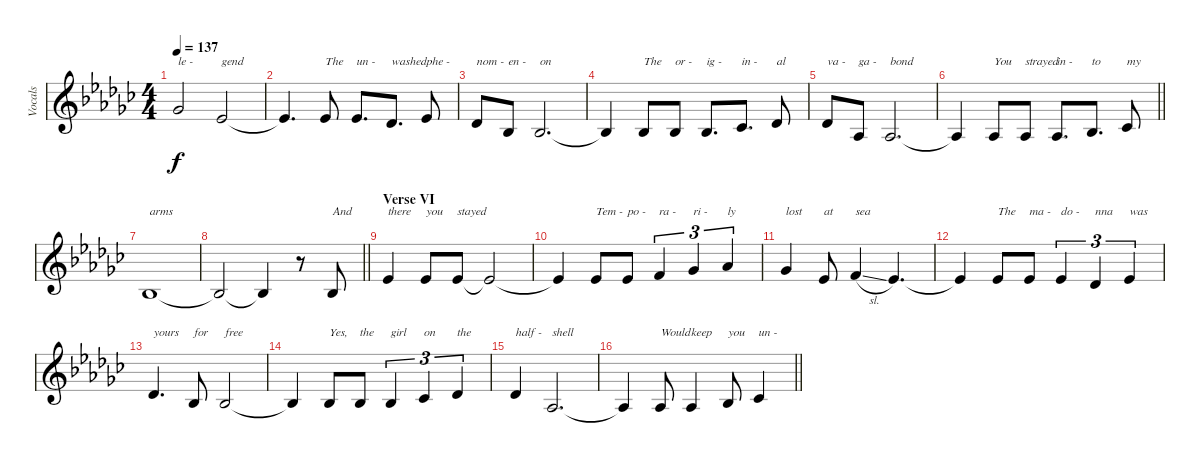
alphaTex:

\track ("Vocals" "Vocals") {instrument lead6voice}
\staff {score}
\tuning (E4 B3 G3 D3 A2 E2) {hide}
\ts (4 4)
\tempo 137
\clef g2
\ks ebminor
2.1.2{txt "le -" dy f} 4.2.2{txt "gend"} |
4.2{t}.4{d} 4.2.8{txt "The"} 4.2.8{d txt "un -"} 2.2.8{d txt "washed"} 4.2.8{txt "phe -"} |
2.2.8{txt "nom -"} 3.3.8{txt "en -"} 3.3.2{d txt "on"} |
3.3{t}.4 3.3.8{txt "The"} 3.3.8{txt "or -"} 3.3.8{d txt "ig -"} 0.2.8{d txt "in -"} 2.2.8{txt "al"} |
2.2.8{txt "va -"} 1.3.8{txt "ga -"} 1.3.2{d txt "bond"} |
\barLineRight lightlight
1.3{t}.4 1.3.8{txt "You"} 1.3.8{txt "strayed"} 1.3.8{d txt "in -"} 3.3.8{d txt "to"} 0.2.8{txt "my"} |
3.3.1{txt "arms"} |
\barLineRight lightlight
3.3{t}.2 3.3{t}.4 r.8 3.3.8{txt "And" volume 15} |
\section ("" "Verse VI")
4.2.4{txt "there"} 4.2.8{txt "you"} 4.2.8{txt "stayed"} 4.2{t}.2 |
4.2{t}.4 4.2.8{txt "Tem -"} 4.2.8{txt "po -"} 1.1.4{tu (3 2) txt "ra -"} 2.1.4{tu (3 2) txt "ri -"} 4.1.4{tu (3 2) txt "ly"} |
2.1.4{txt "lost"} 4.2.8{txt "at"} 6.2{sl}.4{txt "sea"} 4.2.4{d} |
4.2{t}.4 4.2.8{txt "The"} 4.2.8{txt "ma -"} 4.2.4{tu (3 2) txt "do -"} 2.2.4{tu (3 2) txt "nna"} 4.2.4{tu (3 2) txt "was"} |
2.2.4{d txt "yours"} 3.3.8{txt "for"} 3.3.2{txt "free"} |
3.3{t}.4 3.3.8{txt "Yes,"} 3.3.8{txt "the"} 3.3.4{tu (3 2) txt "girl"} 0.2.4{tu (3 2) txt "on"} 2.2.4{tu (3 2) txt "the"} |
2.2.4{txt "half -"} 1.3.2{d txt "shell"} |
\barLineRight lightlight
1.3{t}.4 1.3.8{txt "Would"} 1.3.4{txt "keep"} 3.3.8{txt "you"} 4.3{sl}.4{txt "un -"}
